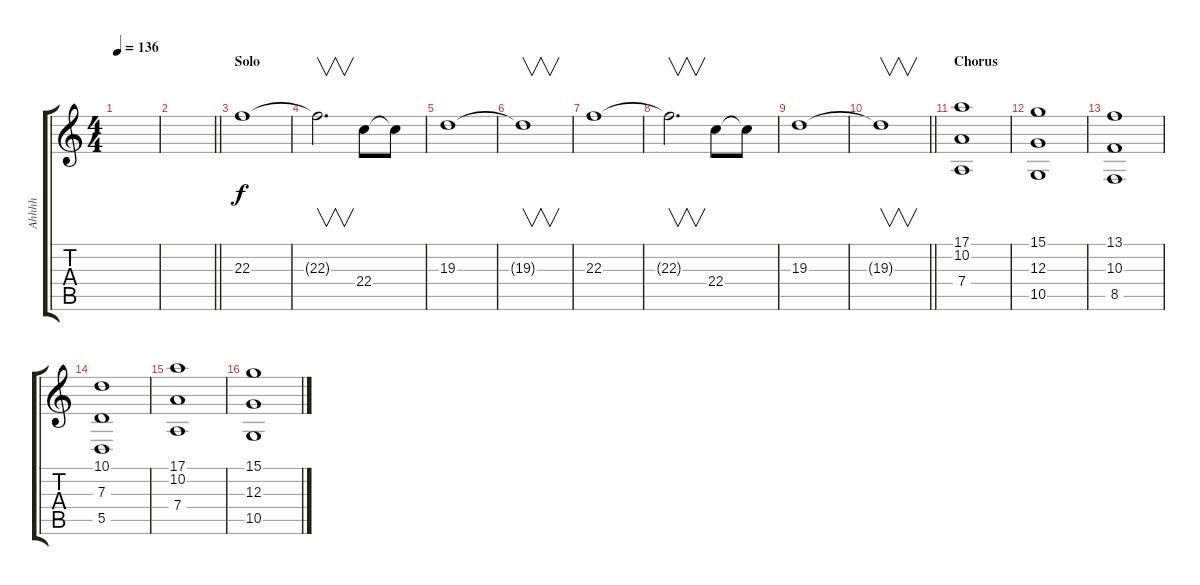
\track ("Ahhhh" "Ahhhh") {instrument choiraahs}
\staff {score tabs}
\tuning (E4 B3 G3 D3 A2 D2) {hide}
\ts (4 4)
\tempo 136
\clef g2
\ks c
|
\barLineRight lightlight
|
\section ("" "Solo")
22.3.1 |
22.3{t}.2{v d} 22.4.8 22.4{t}.8 |
19.3.1 |
19.3{t}.1{v} |
22.3.1 |
22.3{t}.2{v d} 22.4.8 22.4{t}.8 |
19.3.1 |
\barLineRight lightlight
19.3{t}.1{v} |
\section ("" "Chorus")
(17.1 10.2 7.4).1 |
(15.1 12.3 10.5).1 |
(13.1 10.3 8.5).1 |
(10.1 7.3 5.5).1 |
(17.1 10.2 7.4).1 |
(15.1 12.3 10.5).1
